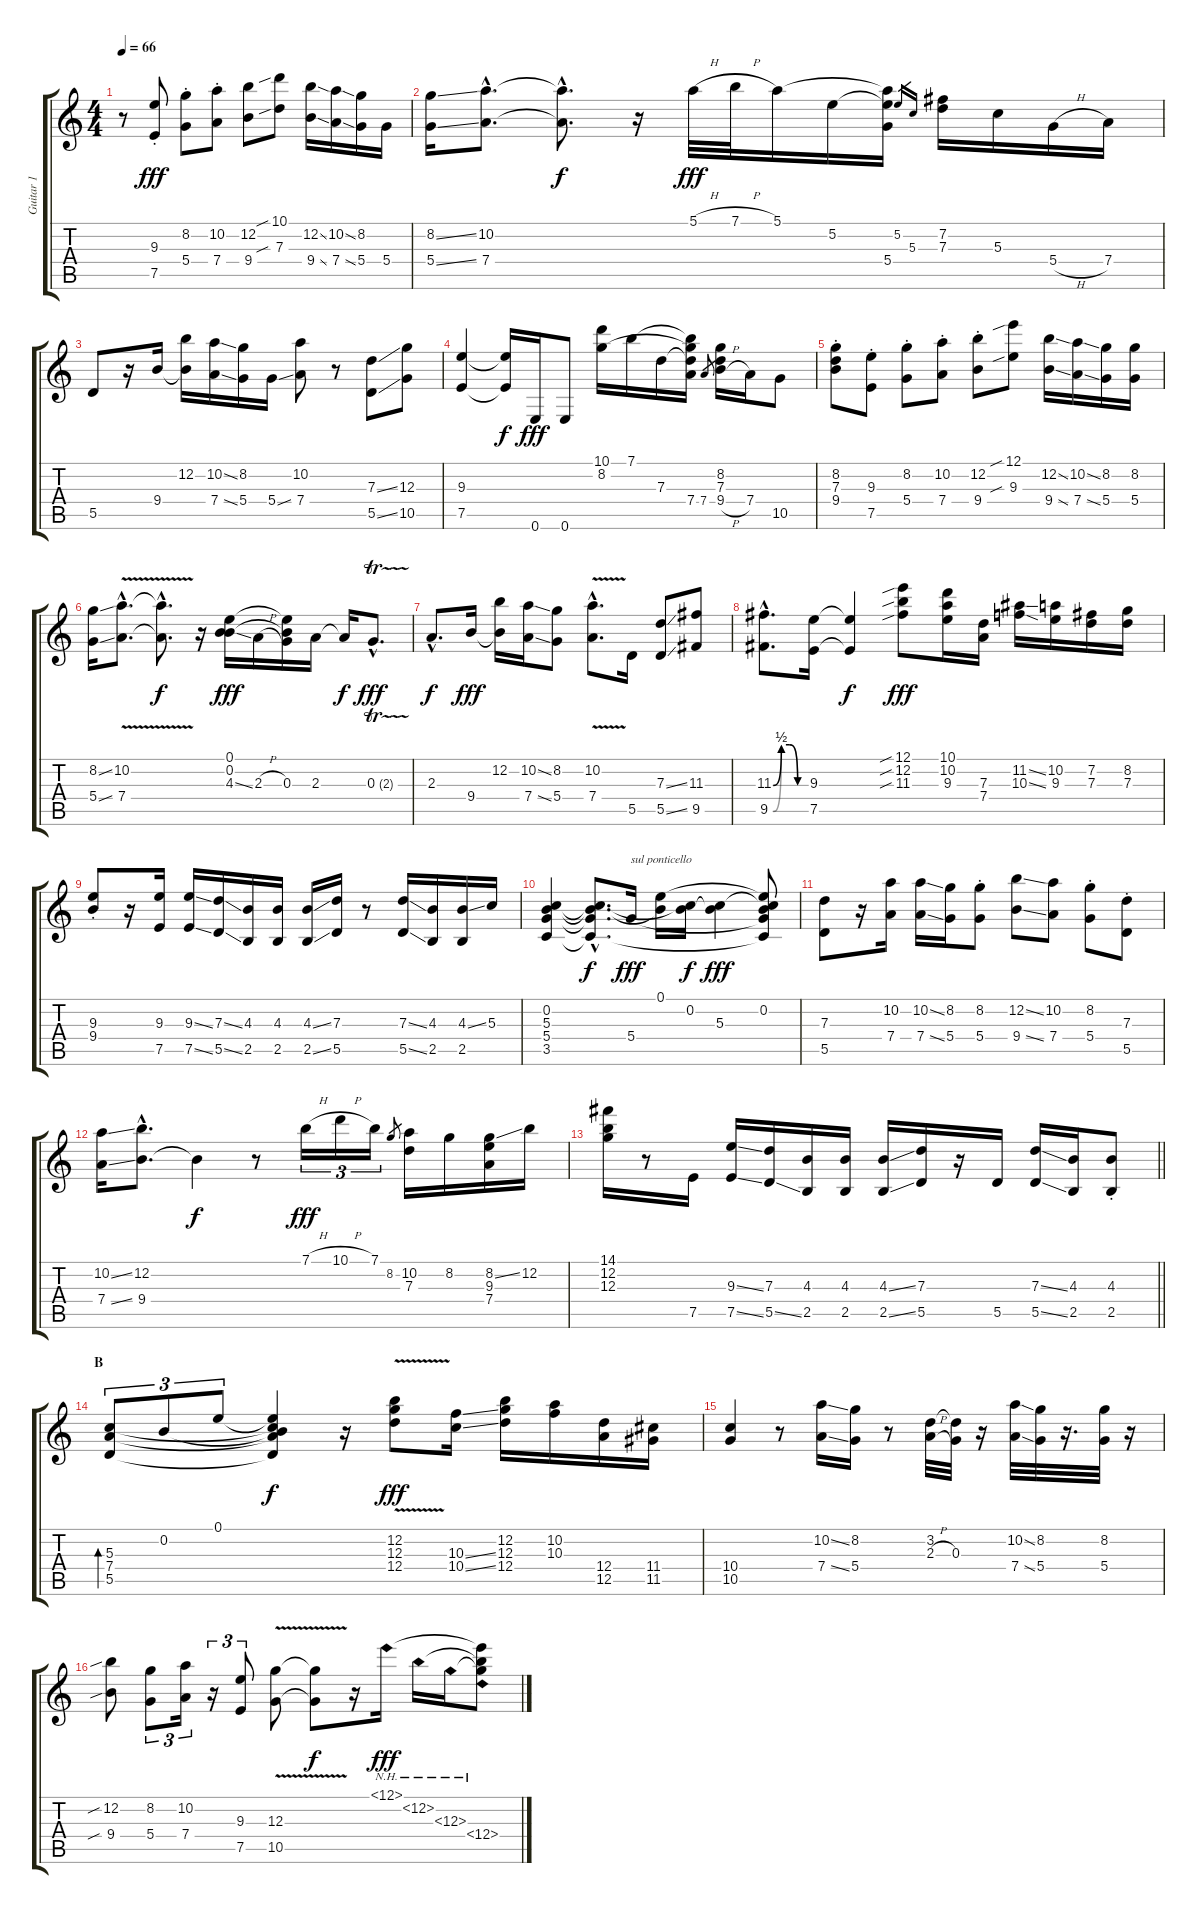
\track ("Guitar 1" "Guitar 1") {instrument electricguitarclean}
\staff {score tabs}
\tuning (E4 B3 G3 D3 A2 E2) {hide}
\ts (4 4)
\tempo 66
\clef g2
\ks c
r.8{dy fff instrument electricguitarclean} (9.3{st} 7.5{st}).8 (8.2{st} 5.4{st}).8 (10.2{st} 7.4{st}).8 (12.2 9.4).8 (10.1{sib} 7.3{sib}).8 (12.2{ss} 9.4{ss}).16 (10.2{ss} 7.4{ss}).16 (8.2 5.4).16 5.4.16 |
(8.2{ss} 5.4{ss}).16 (10.2{hac} 7.4{hac}).8{d} (10.2{hac t} 7.4{hac t}).8{d dy f} r.16 5.1{h}.32{dy fff} 7.1{h}.32 5.1.16 5.2.16 (5.1{t} 5.2{t} 5.4).16 5.2.16{gr} 5.3.16{gr} (7.2 7.3).16 5.3.16 5.4{h}.16 7.4.16 |
5.5.8 r.16 9.4.16 (12.2 9.4{t}).16 (10.2{ss} 7.4{ss}).16 (8.2 5.4).16 5.4{ss}.16 (10.2 7.4).8 r.8 (7.3{ss} 5.5{ss}).8 (12.3 10.5).8 |
(9.3 7.5).4 (9.3{t} 7.5{t}).16{dy f} 0.6.16{dy fff} 0.6.8 (10.1 8.2).16 7.1.16 7.3.16 (7.1{t} 8.2{t} 7.3{t} 7.4).16 7.4.8{gr} (8.2 7.3 9.4{h}).16 7.4.16 10.5.8 |
(8.2{st} 7.3{st} 9.4{st}).8 (9.3{st} 7.5{st}).8 (8.2{st} 5.4{st}).8 (10.2{st} 7.4{st}).8 (12.2{st} 9.4{st}).8 (12.1{sib} 9.3{sib}).8 (12.2{ss} 9.4{ss}).16 (10.2{ss} 7.4{ss}).16 (8.2 5.4).16 (8.2 5.4).16 |
(8.2{ss} 5.4{ss}).16 (10.2{v hac} 7.4{v hac}).8{d} (10.2{hac t} 7.4{hac t}).8{d dy f} r.16 (0.1 0.2 4.3{ss}).16{dy fff} 2.3{h}.16 (0.1{t} 0.2{t} 0.3).16 2.3.16 2.3{t}.16{dy f} 0.3{tr (2 32) hac}.8{d dy fff} |
2.3{hac}.8{d dy f} 9.4.16{dy fff} (12.2 9.4{t}).16 (10.2{ss} 7.4{ss}).16 (8.2 5.4).8 (10.2{hac} 7.4{v hac}).8{d} 5.5.16 (7.3{ss} 5.5{ss}).8 (11.3 9.5).8 |
(11.3{be (custom 0 0 15 2 30 2 45 0 60 0) hac} 9.5{be (custom 0 0 15 2 30 2 45 0 60 0) hac}).8{d} (9.3 7.5).16 (9.3{t} 7.5{t}).4{dy f} (12.1{sib} 12.2{sib} 11.3{sib}).8{dy fff} (10.1 10.2 9.3).16 (7.3 7.4).16 (11.2{ss} 10.3{ss}).16 (10.2 9.3).16 (7.2 7.3).16 (8.2 7.3).16 |
(9.3{st} 9.4{st}).8 r.16 (9.3 7.5).16 (9.3{ss} 7.5{ss}).16 (7.3{ss} 5.5{ss}).16 (4.3 2.5).16 (4.3 2.5).16 (4.3{ss} 2.5{ss}).16 (7.3 5.5).16 r.8 (7.3{ss} 5.5{ss}).16 (4.3 2.5).16 (4.3{ss} 2.5).16 5.3.16 |
(0.2 5.3 5.4 3.5).4 (0.2{hac t} 5.3{hac t} 5.4{hac t} 3.5{hac t}).8{d dy f} 5.4.16{txt "sul ponticello" dy fff} (0.1 0.2{t}).16 (0.2 5.3{t}).16{dy f} (0.2{t} 5.3).4{dy fff} (0.1{t} 0.2 5.3{t} 5.4{t} 3.5{t}).8 |
(7.3 5.5).8 r.16 (10.2 7.4).16 (10.2{ss} 7.4{ss}).16 (8.2 5.4).16 (8.2{st} 5.4{st}).8 (12.2{ss} 9.4{ss}).8 (10.2 7.4).8 (8.2{st} 5.4{st}).8 (7.3{st} 5.5{st}).8 |
(10.2{ss} 7.4{ss}).16 (12.2{hac} 9.4{hac}).8{d} 9.4{t}.4{dy f} r.8 7.1{h}.16{tu (3 2) dy fff} 10.1{h}.16{tu (3 2)} 7.1.16{tu (3 2)} 8.2.8{gr} (10.2 7.3).16 8.2.16 (8.2{ss} 9.3 7.4).16 12.2.16 |
\barLineRight lightlight
(14.1 12.2 12.3).16 r.8 7.5.16 (9.3{ss} 7.5{ss}).16 (7.3 5.5{ss}).16 (4.3 2.5).16 (4.3 2.5).16 (4.3{ss} 2.5{ss}).16 (7.3 5.5).16 r.16 5.5.16 (7.3{ss} 5.5{ss}).16 (4.3 2.5).16 (4.3{st} 2.5{st}).8 |
\section ("" "B")
(5.3 7.4 5.5).8{tu (3 2) bd 120} 0.2.8{tu (3 2)} 0.1.8{tu (3 2)} (0.1{t} 0.2{t} 5.3{t} 7.4{t} 5.5{t}).4{dy f} r.16 (12.2{v} 12.3{v} 12.4{v}).8{dy fff} (10.3{ss} 10.4{ss}).16 (12.2 12.3 12.4).16 (10.2 10.3).16 (12.4 12.5).16 (11.4 11.5).16 |
(10.4 10.5).4 r.8 (10.2{ss} 7.4{ss}).16 (8.2 5.4).16 r.8 (3.2 2.3{h}).32 (3.2{t} 0.3).32 r.16 (10.2{ss} 7.4{ss}).32 (8.2 5.4).32 r.16{d} (8.2 5.4).32 r.16 |
(12.2{sib} 9.4{sib}).8 (8.2 5.4).8{tu (3 2)} (10.2 7.4).16{tu (3 2)} r.16{tu (3 2)} (9.3 7.5).8{tu (3 2)} (12.3{v} 10.5{v}).8 (12.3{t} 10.5{t}).8{dy f} r.16 12.1{nh}.16{dy fff} 12.2{nh}.16 12.3{nh}.16 (12.1{t} 12.2{t} 12.3{t} 12.4{nh}).8
